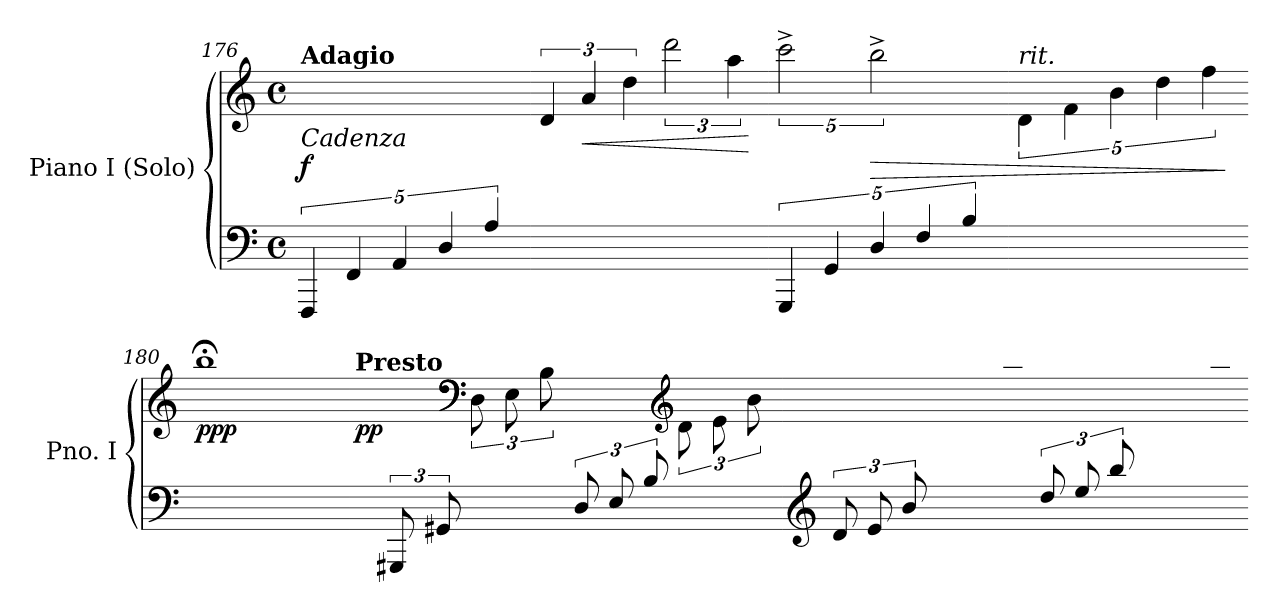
**kern	**kern	**dynam
*part1	*part1	*part1
*staff2	*staff1	*staff1/2
*I"Piano I (Solo)	*	*
*I'Pno. I	*	*
!!LO:LB:g=z
*clefF4	*clefG2	*
*k[]	*k[]	*
*M4/4	*M4/4	*
*met(c)	*met(c)	*
=176	=176	=176
!	!LO:TX:a:B:t=Adagio	!
!LO:TX:a:i:t=Cadenza	!	!
!	!	!LO:DY:a=2
5FFF/	1ryy	f
5FF/	.	.
5AA/	.	.
5D/	.	.
5A/	.	.
=177-	=177-	=177-
1ryy	6d/	.
!	!	!LO:HP:b
.	6a/	<
.	6dd\	.
.	3ddd\	.
.	6aa\	.
.	.	[
=178-	=178-	=178-
5GGG/	5%2ccc^\	.
5GG/	.	.
!	!	!LO:HP:b
5D/	5%2bb^\	>
5F/	.	.
5B/	5ryy	.
=179-	=179-	=179-
!	!LO:TX:a:i:t=rit.	!
1ryy	5d\	.
.	5f\	.
.	5b\	.
.	5dd\	.
.	5ff\	.
.	.	]
=180-	=180-	=180-
!	!	!LO:DY:b
1ryy	1bb;<	ppp
=181-	=181-	=181-
*	*^	*
!	!LO:TX:a:B:t=Presto	!	!
!	!	!	!LO:DY:b
12ryy	4ryy	4ryy	pp
12GGG#X!/L	.	.	.
12GG#X!/	.	.	.
*	*clefF4	*	*
4ryy	4ryy	12D!\	.
.	.	12E!\	.
.	.	12B!\	.
12D!/	4ryy	4ryy	.
12E!/	.	.	.
12B!/	.	.	.
*	*clefG2	*	*
4ryy	4ryy	12d!\	.
.	.	12e!\	.
.	.	12b!\	.
=182-	=182-	=182-	=182-
*clefG2	*	*	*
12d!/	2ryy	4ryy	.
12e!/	.	.	.
12b!/	.	.	.
4ryy	.	12dd!\	.
.	.	12ee!\	.
.	.	12bb!\	.
12dd!/	2ryy	4ryy	.
12ee!/	.	.	.
12bb!/	.	.	.
*	*8va	*	*
4ryy	.	12ddd!\	.
.	.	12eee!\	.
.	.	12bbb!\J	.
*	*X8va	*	*
*	*v	*v	*
=-	=-	=-
*-	*-	*-
